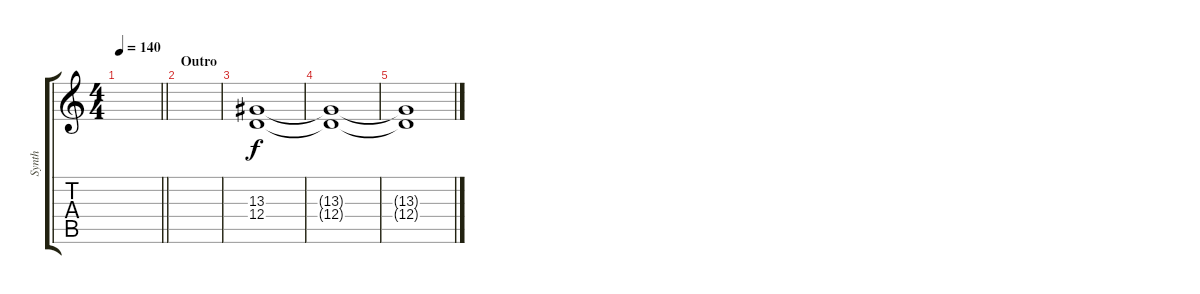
\track ("Synth" "Synth") {instrument lead2sawtooth}
\staff {score tabs}
\tuning (E4 B3 G3 D3 A2 D2) {hide}
\ts (4 4)
\tempo 140
\clef g2
\barLineRight lightlight
\ks c
|
\section ("" "Outro")
|
(13.3 12.4).1{volume 10 balance 16 instrument lead2sawtooth} |
(13.3{t} 12.4{t}).1{balance 0} |
(13.3{t} 12.4{t}).1{balance 8}
